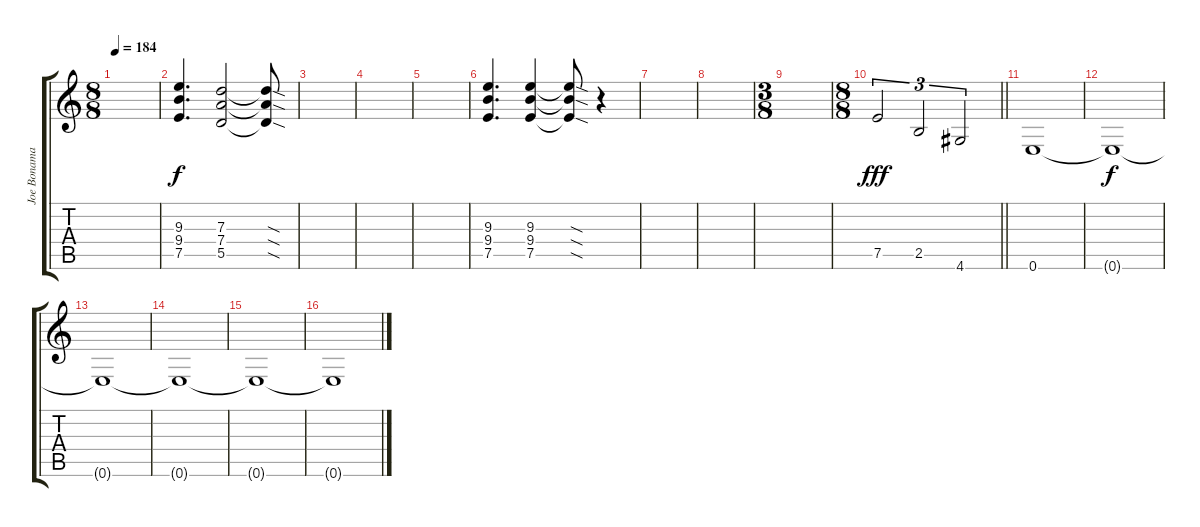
\track ("Joe Bonamassa Guitar" "Joe Bonama") {instrument overdrivenguitar}
\staff {score tabs}
\tuning (E4 B3 G3 D3 A2 E2) {hide}
\ts (8 8)
\tempo 184
\clef g2
\ks c
|
(9.3 9.4 7.5).4{d} (7.3 7.4 5.5).2 (7.3{sod t} 7.4{sod t} 5.5{sod t}).8 |
|
|
|
(9.3 9.4 7.5).4{d} (9.3 9.4 7.5).4 (9.3{sod t} 9.4{sod t} 7.5{sod t}).8 r.4 |
|
|
\ts (3 8)
|
\ts (8 8)
\barLineRight lightlight
7.5.2{tu (3 2) dy fff} 2.5.2{tu (3 2)} 4.6.2{tu (3 2)} |
0.6.1 |
0.6{t}.1{dy f} |
0.6{t}.1 |
0.6{t}.1 |
0.6{t}.1 |
0.6{t}.1
